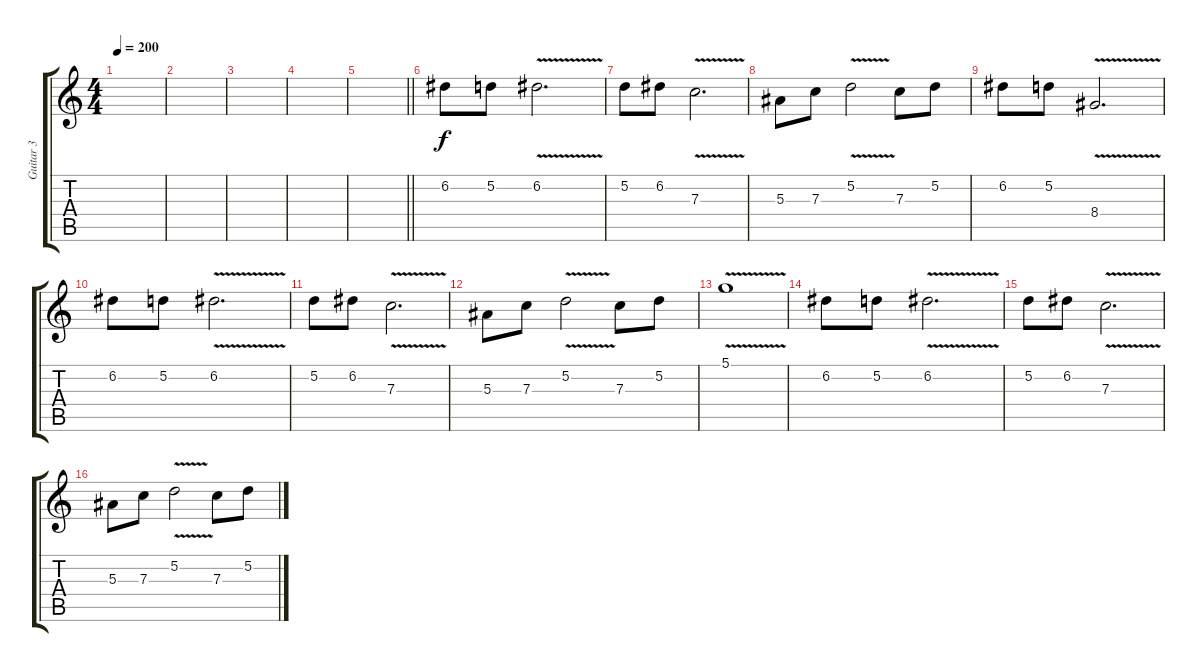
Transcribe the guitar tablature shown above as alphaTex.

\track ("Guitar 3" "Guitar 3") {instrument distortionguitar}
\staff {score tabs}
\tuning (D4 A3 F3 C3 G2 C2) {hide}
\ts (4 4)
\tempo 200
\clef g2
\ks c
|
|
|
|
\barLineRight lightlight
|
6.2.8{volume 15 balance 8} 5.2.8 6.2{v}.2{d} |
5.2.8 6.2.8 7.3{v}.2{d} |
5.3.8 7.3.8 5.2{v}.2 7.3.8 5.2.8 |
6.2.8 5.2.8 8.4{v}.2{d} |
6.2.8 5.2.8 6.2{v}.2{d} |
5.2.8 6.2.8 7.3{v}.2{d} |
5.3.8 7.3.8 5.2{v}.2 7.3.8 5.2.8 |
5.1{v}.1 |
6.2.8 5.2.8 6.2{v}.2{d} |
5.2.8 6.2.8 7.3{v}.2{d} |
5.3.8 7.3.8 5.2{v}.2 7.3.8 5.2.8
